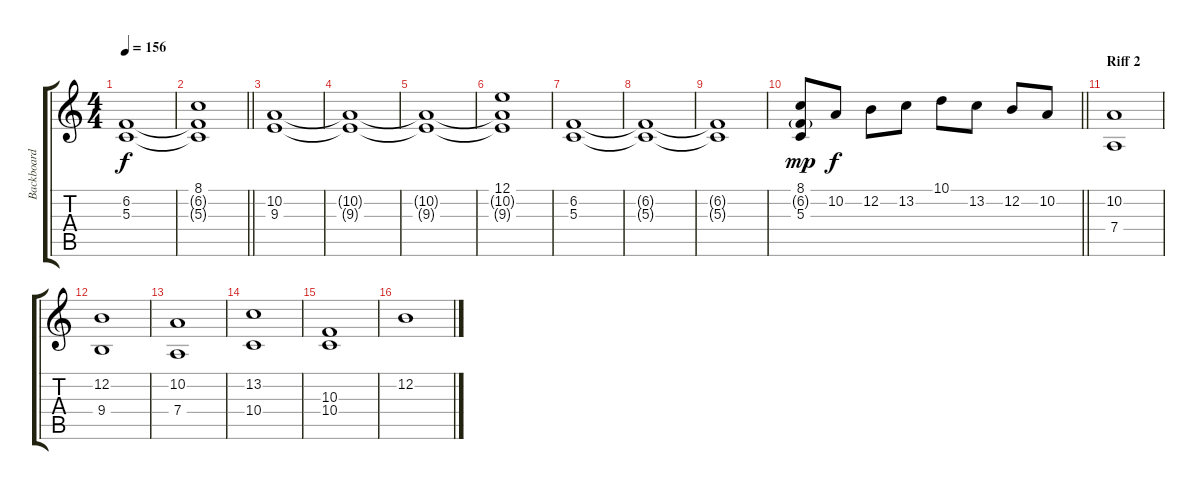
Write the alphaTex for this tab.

\track ("Backboard" "Backboard") {instrument stringensemble2}
\staff {score tabs}
\tuning (E4 B3 G3 D3 A2 E2) {hide}
\ts (4 4)
\tempo 156
\clef g2
\ks c
(6.2{t} 5.3{t}).1{dy f} |
\barLineRight lightlight
(8.1 6.2{t} 5.3{t}).1 |
(10.2 9.3).1 |
(10.2{t} 9.3{t}).1 |
(10.2{t} 9.3{t}).1 |
(12.1 10.2{t} 9.3{t}).1 |
(6.2 5.3).1 |
(6.2{t} 5.3{t}).1 |
(6.2{t} 5.3{t}).1 |
\barLineRight lightlight
(8.1 6.2{g} 5.3).8{dy mp} 10.2.8{dy f} 12.2.8 13.2.8 10.1.8 13.2.8 12.2.8 10.2.8 |
\section ("" "Riff 2")
(10.2 7.4).1 |
(12.2 9.4).1 |
(10.2 7.4).1 |
(13.2 10.4).1 |
(10.3 10.4).1 |
12.2.1
